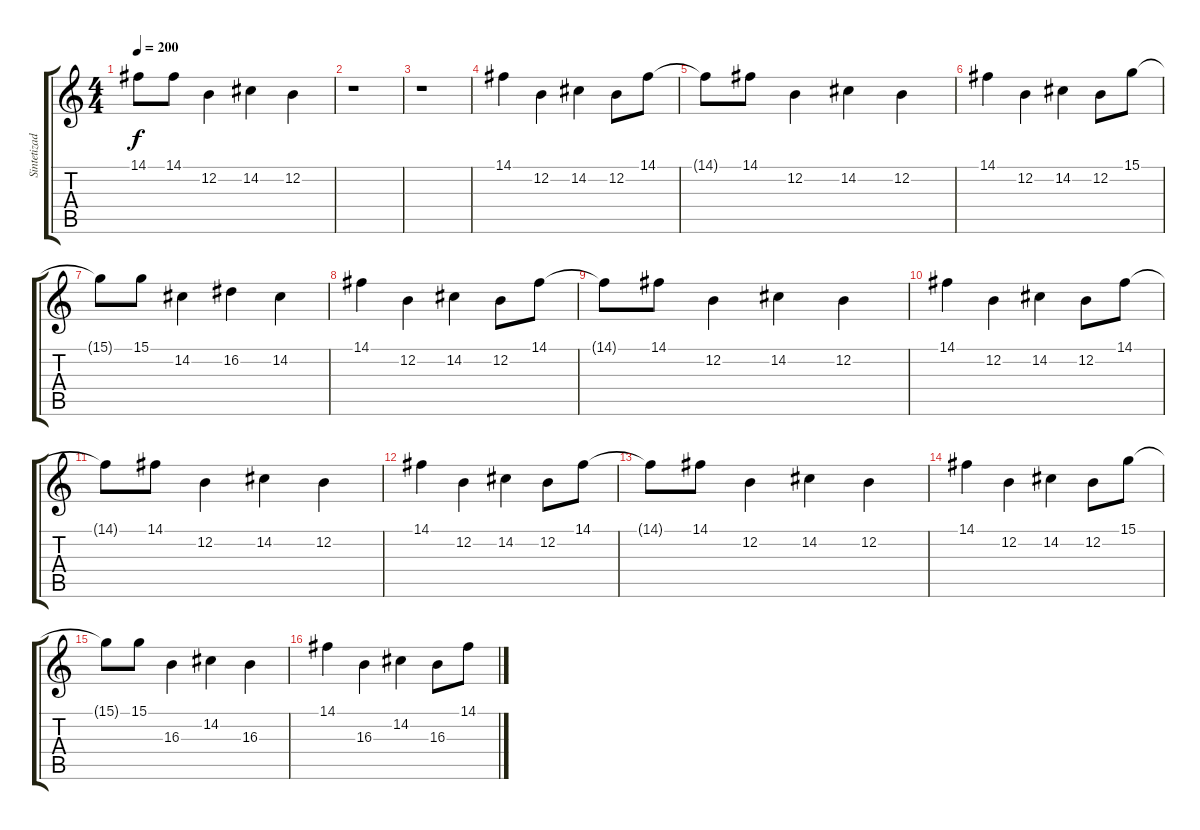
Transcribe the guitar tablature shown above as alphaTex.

\track ("Sintetizador 1" "Sintetizad") {instrument stringensemble1}
\staff {score tabs}
\tuning (E4 B3 G3 D3 A2 E2) {hide}
\ts (4 4)
\tempo 200
\clef g2
\ks c
14.1{t}.8{dy f} 14.1.8 12.2.4 14.2.4 12.2.4 |
r.1 |
r.1 |
14.1.4 12.2.4 14.2.4 12.2.8 14.1.8 |
14.1{t}.8 14.1.8 12.2.4 14.2.4 12.2.4 |
14.1.4 12.2.4 14.2.4 12.2.8 15.1.8 |
15.1{t}.8 15.1.8 14.2.4 16.2.4 14.2.4 |
14.1.4 12.2.4 14.2.4 12.2.8 14.1.8 |
14.1{t}.8 14.1.8 12.2.4 14.2.4 12.2.4 |
14.1.4 12.2.4 14.2.4 12.2.8 14.1.8 |
14.1{t}.8 14.1.8 12.2.4 14.2.4 12.2.4 |
14.1.4 12.2.4 14.2.4 12.2.8 14.1.8 |
14.1{t}.8 14.1.8 12.2.4 14.2.4 12.2.4 |
14.1.4 12.2.4 14.2.4 12.2.8 15.1.8 |
15.1{t}.8 15.1.8 16.3.4 14.2.4 16.3.4 |
14.1.4 16.3.4 14.2.4 16.3.8 14.1.8
